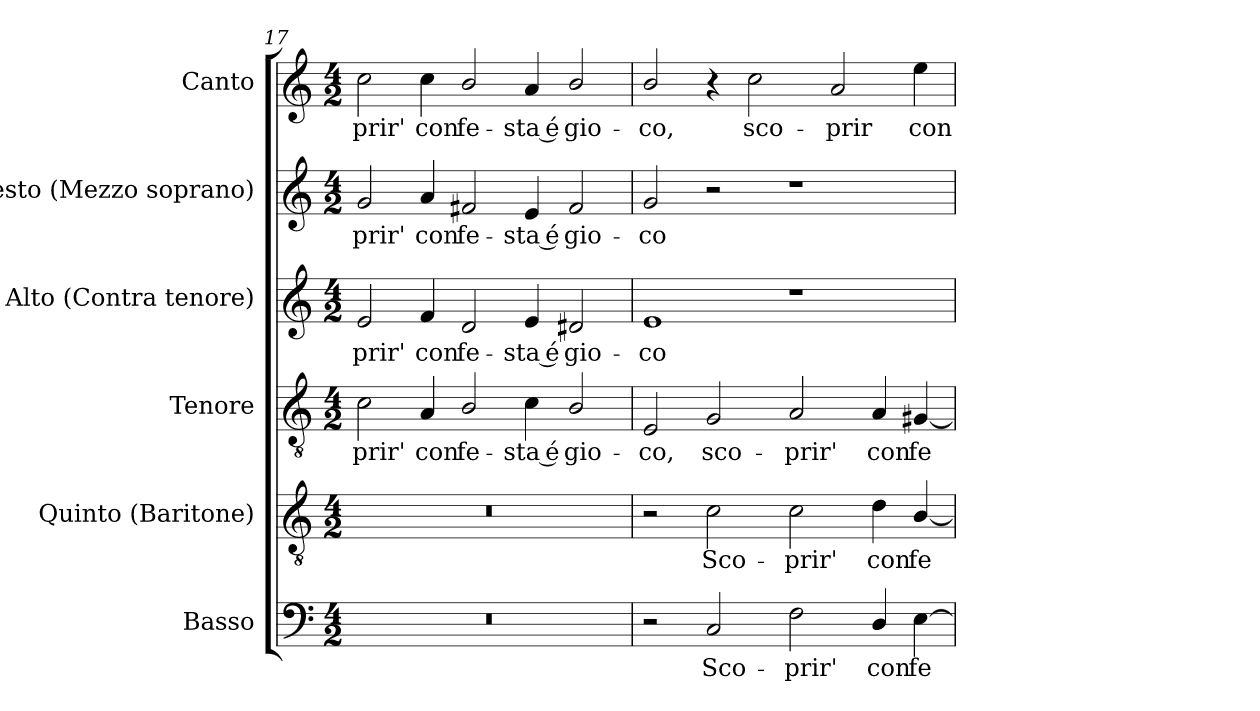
**kern	**text	**kern	**text	**kern	**text	**kern	**text	**kern	**text	**kern	**text
*part6	*part6	*part5	*part5	*part4	*part4	*part3	*part3	*part2	*part2	*part1	*part1
*staff6	*staff6	*staff5	*staff5	*staff4	*staff4	*staff3	*staff3	*staff2	*staff2	*staff1	*staff1
*I"Basso	*	*I"Quinto (Baritone)	*	*I"Tenore	*	*I"Alto (Contra tenore)	*	*I"Sesto (Mezzo soprano)	*	*I"Canto	*
*I'B.	*	*	*	*I'T.	*	*I'A.	*	*	*	*I'C.	*
!!LO:PB:g=z
*clefF4	*	*clefGv2	*	*clefGv2	*	*clefG2	*	*clefG2	*	*clefG2	*
*	*	*ITrd7c12	*	*ITrd7c12	*	*	*	*	*	*	*
*k[]	*	*k[]	*	*k[]	*	*k[]	*	*k[]	*	*k[]	*
*M4/2	*	*M4/2	*	*M4/2	*	*M4/2	*	*M4/2	*	*M4/2	*
=17	=17	=17	=17	=17	=17	=17	=17	=17	=17	=17	=17
!LO:N:vis=1	!	!LO:N:vis=1	!	!	!	!	!	!	!	!	!
!	!	!	!	!	!LO:LY:b:color=#000000	!	!	!	!	!	!
!	!	!	!	!	!	!	!LO:LY:b:color=#000000	!	!	!	!
!	!	!	!	!	!	!	!	!	!LO:LY:b:color=#000000	!	!
!	!	!	!	!	!	!	!	!	!	!	!LO:LY:b:color=#000000
0r	.	0r	.	2Ci\	-prir'	2ei/	-prir'	2gi/	-prir'	2cci\	-prir'
!	!	!	!	!	!LO:LY:b:color=#000000	!	!	!	!	!	!
!	!	!	!	!	!	!	!LO:LY:b:color=#000000	!	!	!	!
!	!	!	!	!	!	!	!	!	!LO:LY:b:color=#000000	!	!
!	!	!	!	!	!	!	!	!	!	!	!LO:LY:b:color=#000000
.	.	.	.	4AAi/	con	4fi/	con	4ai/	con	4cci\	con
!	!	!	!	!	!LO:LY:b:color=#000000	!	!	!	!	!	!
!	!	!	!	!	!	!	!LO:LY:b:color=#000000	!	!	!	!
!	!	!	!	!	!	!	!	!	!LO:LY:b:color=#000000	!	!
!	!	!	!	!	!	!	!	!	!	!	!LO:LY:b:color=#000000
.	.	.	.	2BBi/	fe-	2di/	fe-	2f#Xi/	fe-	2bi/	fe-
!	!	!	!	!	!LO:LY:b:color=#000000	!	!	!	!	!	!
!	!	!	!	!	!	!	!LO:LY:b:color=#000000	!	!	!	!
!	!	!	!	!	!	!	!	!	!LO:LY:b:color=#000000	!	!
!	!	!	!	!	!	!	!	!	!	!	!LO:LY:b:color=#000000
.	.	.	.	4Ci\	-sta é	4ei/	-sta é	4ei/	-sta é	4ai/	-sta é
!	!	!	!	!	!LO:LY:b:color=#000000	!	!	!	!	!	!
!	!	!	!	!	!	!	!LO:LY:b:color=#000000	!	!	!	!
!	!	!	!	!	!	!	!	!	!LO:LY:b:color=#000000	!	!
!	!	!	!	!	!	!	!	!	!	!	!LO:LY:b:color=#000000
.	.	.	.	2BBi/	gio-	2d#Xi/	gio-	2f#i/	gio-	2bi/	gio-
=18	=18	=18	=18	=18	=18	=18	=18	=18	=18	=18	=18
!	!	!	!	!	!LO:LY:b:color=#000000	!	!	!	!	!	!
!	!	!	!	!	!	!	!LO:LY:b:color=#000000	!	!	!	!
!	!	!	!	!	!	!	!	!	!LO:LY:b:color=#000000	!	!
!	!	!	!	!	!	!	!	!	!	!	!LO:LY:b:color=#000000
2r	.	2r	.	2EEi/	-co,	1ei	-co	2gi/	-co	2bi/	-co,
!	!LO:LY:b:color=#000000	!	!	!	!	!	!	!	!	!	!
!	!	!	!LO:LY:b:color=#000000	!	!	!	!	!	!	!	!
!	!	!	!	!	!LO:LY:b:color=#000000	!	!	!	!	!	!
2Ci/	Sco-	2Ci\	Sco-	2GGi/	sco-	.	.	2r	.	4r	.
!	!	!	!	!	!	!	!	!	!	!	!LO:LY:b:color=#000000
.	.	.	.	.	.	.	.	.	.	2cci\	sco-
!	!LO:LY:b:color=#000000	!	!	!	!	!	!	!	!	!	!
!	!	!	!LO:LY:b:color=#000000	!	!	!	!	!	!	!	!
!	!	!	!	!	!LO:LY:b:color=#000000	!	!	!	!	!	!
2Fi\	-prir'	2Ci\	-prir'	2AAi/	-prir'	1r	.	1r	.	.	.
!	!	!	!	!	!	!	!	!	!	!	!LO:LY:b:color=#000000
.	.	.	.	.	.	.	.	.	.	2ai/	-prir
!	!LO:LY:b:color=#000000	!	!	!	!	!	!	!	!	!	!
!	!	!	!LO:LY:b:color=#000000	!	!	!	!	!	!	!	!
!	!	!	!	!	!LO:LY:b:color=#000000	!	!	!	!	!	!
4Di/	con	4Di\	con	4AAi/	con	.	.	.	.	.	.
!	!LO:LY:b:color=#000000	!	!	!	!	!	!	!	!	!	!
!	!	!	!LO:LY:b:color=#000000	!	!	!	!	!	!	!	!
!	!	!	!	!	!LO:LY:b:color=#000000	!	!	!	!	!	!
!	!	!	!	!	!	!	!	!	!	!	!LO:LY:b:color=#000000
[4Ei\	fe-	[4BBi/	fe-	[4GG#Xi/	fe-	.	.	.	.	4eei\	con
=	=	=	=	=	=	=	=	=	=	=	=
*-	*-	*-	*-	*-	*-	*-	*-	*-	*-	*-	*-
